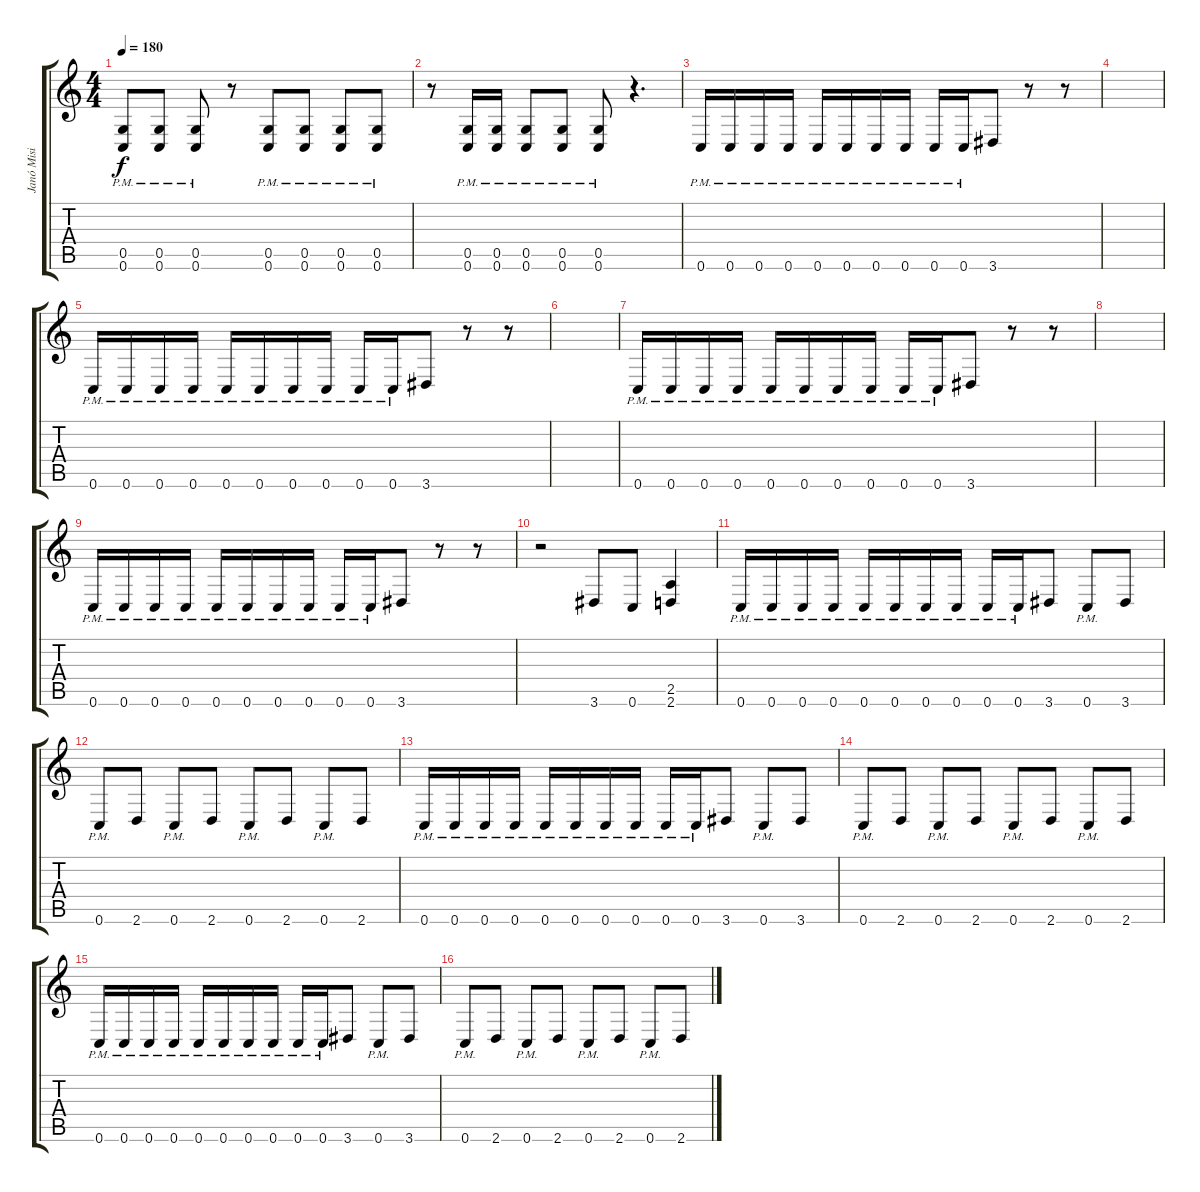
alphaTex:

\track ("Janó Misi" "Janó Misi") {instrument distortionguitar}
\staff {score tabs}
\tuning (D4 A3 F3 C3 G2 C2) {hide}
\ts (4 4)
\tempo 180
\clef g2
\ks c
(0.5{pm} 0.6{pm}).8{dy f} (0.5{pm} 0.6{pm}).8 (0.5{pm} 0.6{pm}).8 r.8 (0.5{pm} 0.6{pm}).8 (0.5{pm} 0.6{pm}).8 (0.5{pm} 0.6{pm}).8 (0.5{pm} 0.6{pm}).8 |
r.8 (0.5{pm} 0.6{pm}).16 (0.5{pm} 0.6{pm}).16 (0.5{pm} 0.6{pm}).8 (0.5{pm} 0.6{pm}).8 (0.5{pm} 0.6{pm}).8 r.4{d} |
0.6{pm}.16 0.6{pm}.16 0.6{pm}.16 0.6{pm}.16 0.6{pm}.16 0.6{pm}.16 0.6{pm}.16 0.6{pm}.16 0.6{pm}.16 0.6{pm}.16 3.6.8 r.8 r.8 |
|
0.6{pm}.16 0.6{pm}.16 0.6{pm}.16 0.6{pm}.16 0.6{pm}.16 0.6{pm}.16 0.6{pm}.16 0.6{pm}.16 0.6{pm}.16 0.6{pm}.16 3.6.8 r.8 r.8 |
|
0.6{pm}.16 0.6{pm}.16 0.6{pm}.16 0.6{pm}.16 0.6{pm}.16 0.6{pm}.16 0.6{pm}.16 0.6{pm}.16 0.6{pm}.16 0.6{pm}.16 3.6.8 r.8 r.8 |
|
0.6{pm}.16 0.6{pm}.16 0.6{pm}.16 0.6{pm}.16 0.6{pm}.16 0.6{pm}.16 0.6{pm}.16 0.6{pm}.16 0.6{pm}.16 0.6{pm}.16 3.6.8 r.8 r.8 |
r.2 3.6.8 0.6.8 (2.5 2.6).4 |
0.6{pm}.16 0.6{pm}.16 0.6{pm}.16 0.6{pm}.16 0.6{pm}.16 0.6{pm}.16 0.6{pm}.16 0.6{pm}.16 0.6{pm}.16 0.6{pm}.16 3.6.8 0.6{pm}.8 3.6.8 |
0.6{pm}.8 2.6.8 0.6{pm}.8 2.6.8 0.6{pm}.8 2.6.8 0.6{pm}.8 2.6.8 |
0.6{pm}.16 0.6{pm}.16 0.6{pm}.16 0.6{pm}.16 0.6{pm}.16 0.6{pm}.16 0.6{pm}.16 0.6{pm}.16 0.6{pm}.16 0.6{pm}.16 3.6.8 0.6{pm}.8 3.6.8 |
0.6{pm}.8 2.6.8 0.6{pm}.8 2.6.8 0.6{pm}.8 2.6.8 0.6{pm}.8 2.6.8 |
0.6{pm}.16 0.6{pm}.16 0.6{pm}.16 0.6{pm}.16 0.6{pm}.16 0.6{pm}.16 0.6{pm}.16 0.6{pm}.16 0.6{pm}.16 0.6{pm}.16 3.6.8 0.6{pm}.8 3.6.8 |
0.6{pm}.8 2.6.8 0.6{pm}.8 2.6.8 0.6{pm}.8 2.6.8 0.6{pm}.8 2.6.8
